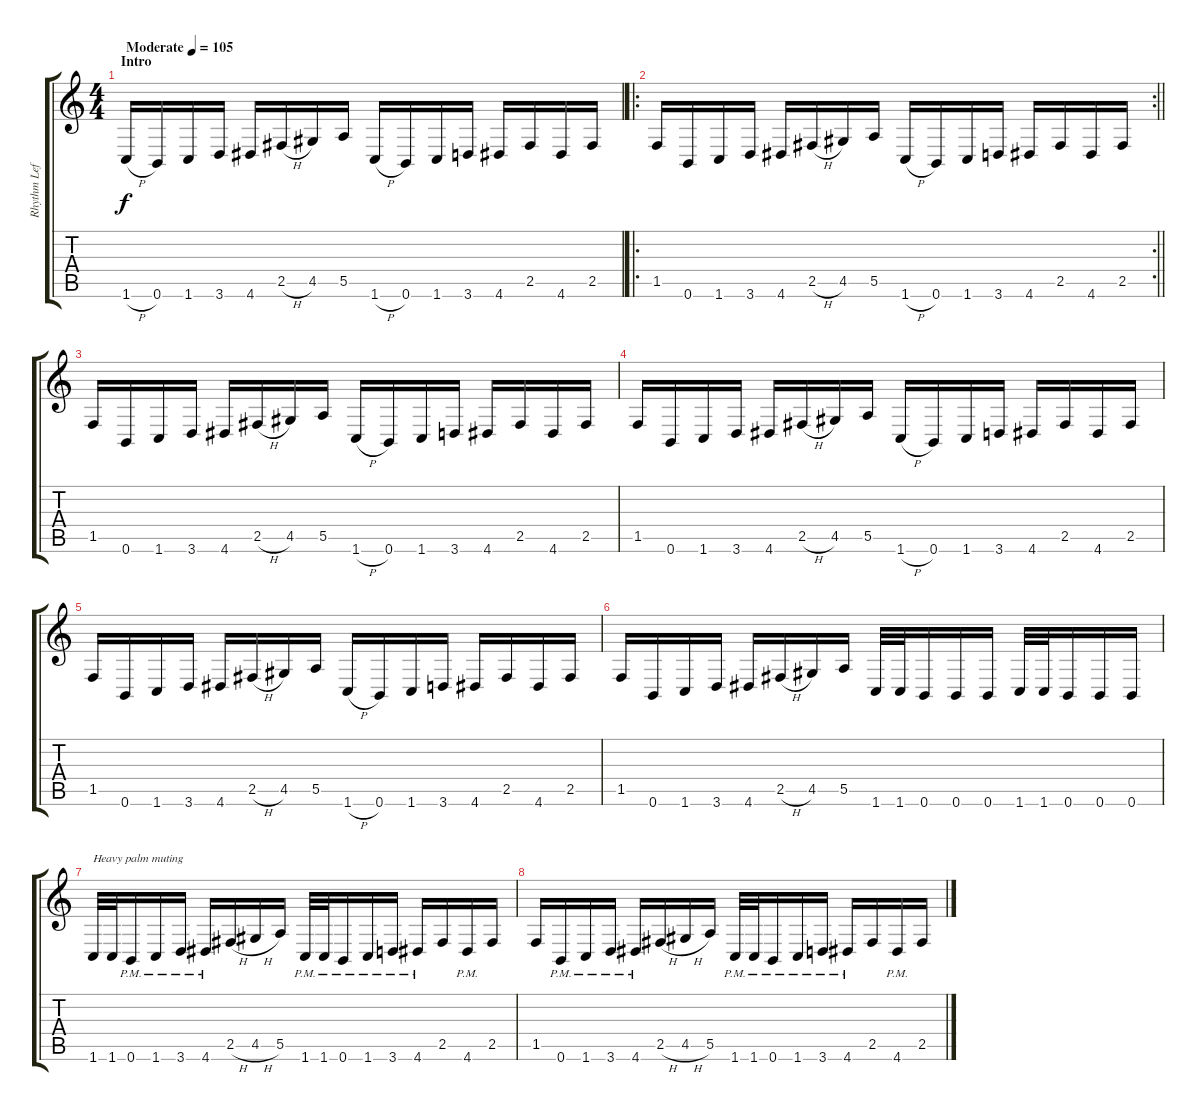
\track ("Rhythm Left" "Rhythm Lef") {instrument distortionguitar}
\staff {score tabs}
\tuning (B3 Gb3 D3 A2 E2 B1) {hide}
\ts (4 4)
\section ("" "Intro")
\tempo (105 "Moderate")
\clef g2
\ks c
1.6{h}.16{dy f instrument distortionguitar} 0.6.16 1.6.16 3.6.16 4.6.16 2.5{h}.16 4.5.16 5.5.16 1.6{h}.16 0.6.16 1.6.16 3.6.16 4.6.16 2.5.16 4.6.16 2.5.16 |
\ro
\rc 2
\barLineRight lightlight
1.5.16 0.6.16 1.6.16 3.6.16 4.6.16 2.5{h}.16 4.5.16 5.5.16 1.6{h}.16 0.6.16 1.6.16 3.6.16 4.6.16 2.5.16 4.6.16 2.5.16 |
\section ("" "")
1.5.16 0.6.16 1.6.16 3.6.16 4.6.16 2.5{h}.16 4.5.16 5.5.16 1.6{h}.16 0.6.16 1.6.16 3.6.16 4.6.16 2.5.16 4.6.16 2.5.16 |
1.5.16 0.6.16 1.6.16 3.6.16 4.6.16 2.5{h}.16 4.5.16 5.5.16 1.6{h}.16 0.6.16 1.6.16 3.6.16 4.6.16 2.5.16 4.6.16 2.5.16 |
1.5.16 0.6.16 1.6.16 3.6.16 4.6.16 2.5{h}.16 4.5.16 5.5.16 1.6{h}.16 0.6.16 1.6.16 3.6.16 4.6.16 2.5.16 4.6.16 2.5.16 |
1.5.16 0.6.16 1.6.16 3.6.16 4.6.16 2.5{h}.16 4.5.16 5.5.16 1.6.32 1.6.32 0.6.16 0.6.16 0.6.16 1.6.32 1.6.32 0.6.16 0.6.16 0.6.16 |
1.6.32{txt "Heavy palm muting"} 1.6.32 0.6{pm}.16 1.6{pm}.16 3.6{pm}.16 4.6{pm}.16 2.5{h}.16 4.5{h}.16 5.5.16 1.6{pm}.32 1.6{pm}.32 0.6{pm}.16 1.6{pm}.16 3.6{pm}.16 4.6{pm}.16 2.5.16 4.6{pm}.16 2.5.16 |
1.5.16 0.6{pm}.16 1.6{pm}.16 3.6{pm}.16 4.6{pm}.16 2.5{h}.16 4.5{h}.16 5.5.16 1.6{pm}.32 1.6{pm}.32 0.6{pm}.16 1.6{pm}.16 3.6{pm}.16 4.6{pm}.16 2.5.16 4.6{pm}.16 2.5.16
